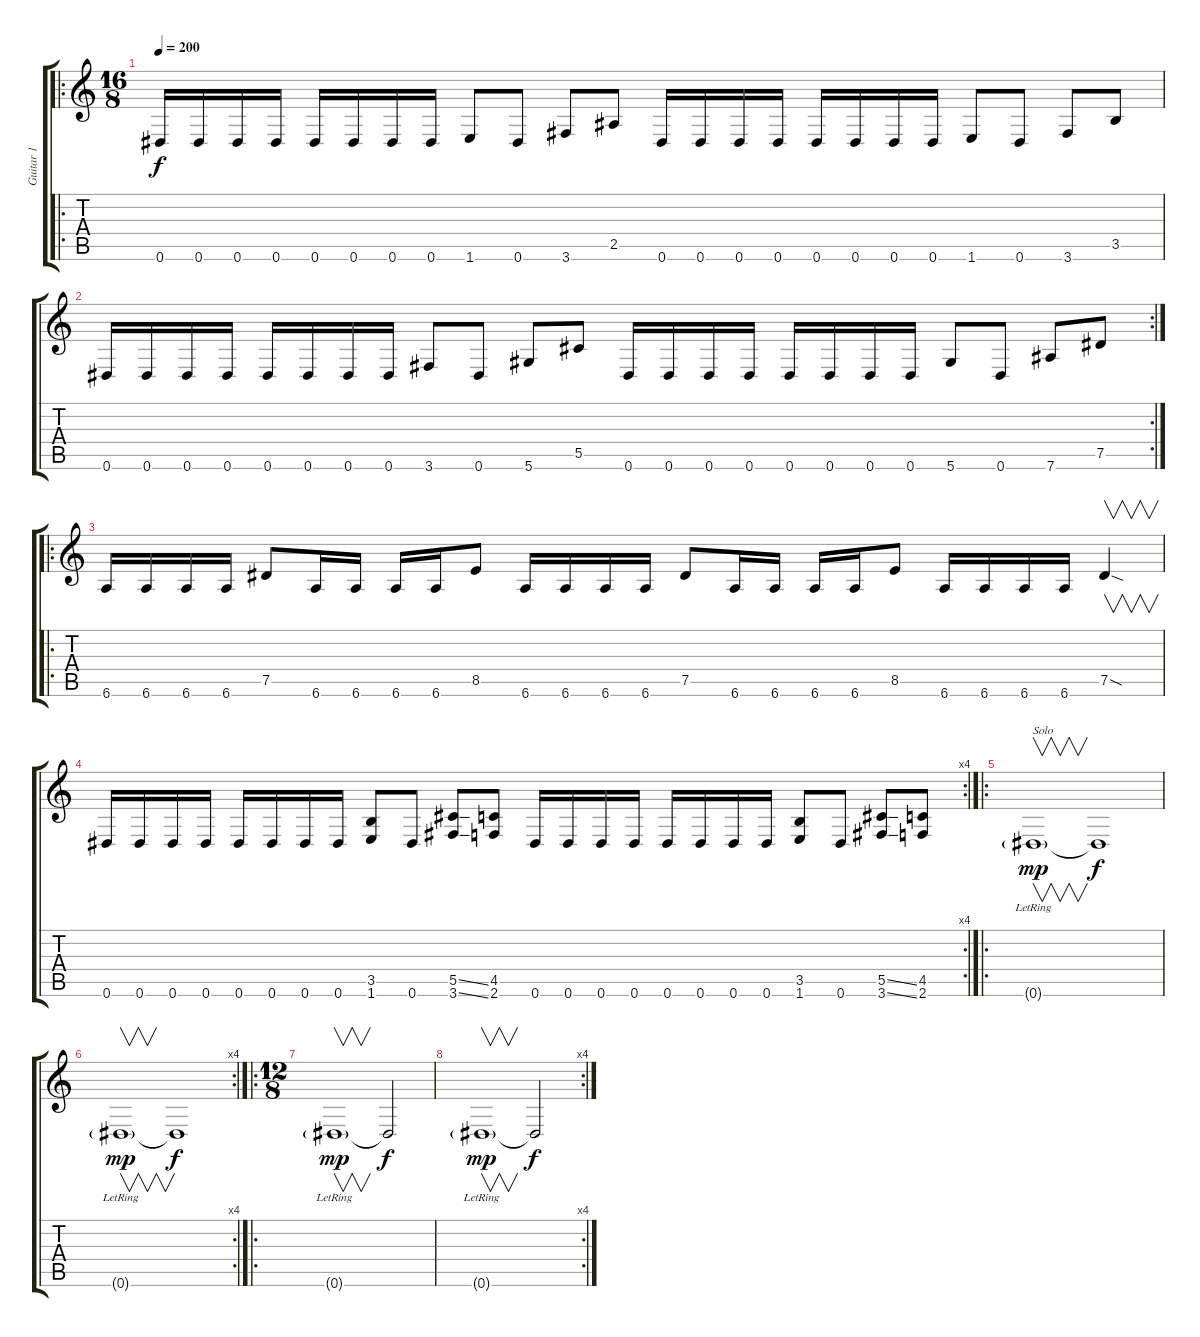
\track ("Guitar 1" "Guitar 1") {instrument distortionguitar}
\staff {score tabs}
\tuning (Eb4 Bb3 Gb3 Db3 Ab2 Eb2) {hide}
\ro
\ts (16 8)
\tempo 200
\clef g2
\ks c
0.6.16{dy f} 0.6.16 0.6.16 0.6.16 0.6.16 0.6.16 0.6.16 0.6.16 1.6.8 0.6.8 3.6.8 2.5.8 0.6.16 0.6.16 0.6.16 0.6.16 0.6.16 0.6.16 0.6.16 0.6.16 1.6.8 0.6.8 3.6.8 3.5.8 |
\rc 2
0.6.16 0.6.16 0.6.16 0.6.16 0.6.16 0.6.16 0.6.16 0.6.16 3.6.8 0.6.8 5.6.8 5.5.8 0.6.16 0.6.16 0.6.16 0.6.16 0.6.16 0.6.16 0.6.16 0.6.16 5.6.8 0.6.8 7.6.8 7.5.8 |
\ro
6.6.16 6.6.16 6.6.16 6.6.16 7.5.8 6.6.16 6.6.16 6.6.16 6.6.16 8.5.8 6.6.16 6.6.16 6.6.16 6.6.16 7.5.8 6.6.16 6.6.16 6.6.16 6.6.16 8.5.8 6.6.16 6.6.16 6.6.16 6.6.16 7.5{sod}.4{v} |
\rc 4
0.6.16 0.6.16 0.6.16 0.6.16 0.6.16 0.6.16 0.6.16 0.6.16 (3.5 1.6).8 0.6.8 (5.5{ss} 3.6{ss}).8 (4.5 2.6).8 0.6.16 0.6.16 0.6.16 0.6.16 0.6.16 0.6.16 0.6.16 0.6.16 (3.5 1.6).8 0.6.8 (5.5{ss} 3.6{ss}).8 (4.5 2.6).8 |
\ro
0.6{g lr}.1{v txt "Solo" dy mp} 0.6{t}.1{dy f} |
\rc 4
0.6{g lr}.1{v dy mp} 0.6{t}.1{dy f} |
\ro
\ts (12 8)
0.6{g lr}.1{v dy mp} 0.6{t}.2{dy f} |
\rc 4
0.6{g lr}.1{v dy mp} 0.6{t}.2{dy f}
